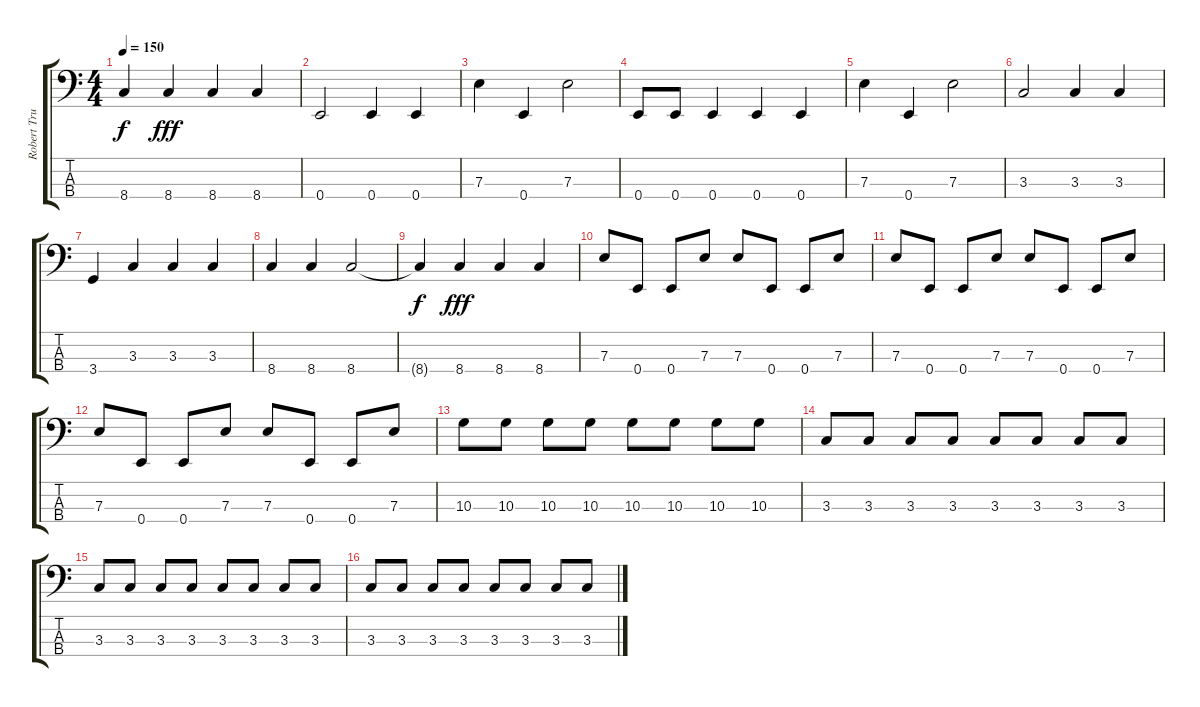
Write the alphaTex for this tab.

\track ("Robert Trujillo" "Robert Tru") {instrument electricbassfinger}
\staff {score tabs}
\tuning (G2 D2 A1 E1) {hide}
\ts (4 4)
\tempo 150
\clef f4
\ks c
8.4{t}.4{dy f} 8.4.4{dy fff} 8.4.4 8.4.4 |
0.4.2 0.4.4 0.4.4 |
7.3.4 0.4.4 7.3.2 |
0.4.8 0.4.8 0.4.4 0.4.4 0.4.4 |
7.3.4 0.4.4 7.3.2 |
3.3.2 3.3.4 3.3.4 |
3.4.4 3.3.4 3.3.4 3.3.4 |
8.4.4 8.4.4 8.4.2 |
8.4{t}.4{dy f} 8.4.4{dy fff} 8.4.4 8.4.4 |
7.3.8 0.4.8 0.4.8 7.3.8 7.3.8 0.4.8 0.4.8 7.3.8 |
7.3.8 0.4.8 0.4.8 7.3.8 7.3.8 0.4.8 0.4.8 7.3.8 |
7.3.8 0.4.8 0.4.8 7.3.8 7.3.8 0.4.8 0.4.8 7.3.8 |
10.3.8 10.3.8 10.3.8 10.3.8 10.3.8 10.3.8 10.3.8 10.3.8 |
3.3.8 3.3.8 3.3.8 3.3.8 3.3.8 3.3.8 3.3.8 3.3.8 |
3.3.8 3.3.8 3.3.8 3.3.8 3.3.8 3.3.8 3.3.8 3.3.8 |
3.3.8 3.3.8 3.3.8 3.3.8 3.3.8 3.3.8 3.3.8 3.3.8
